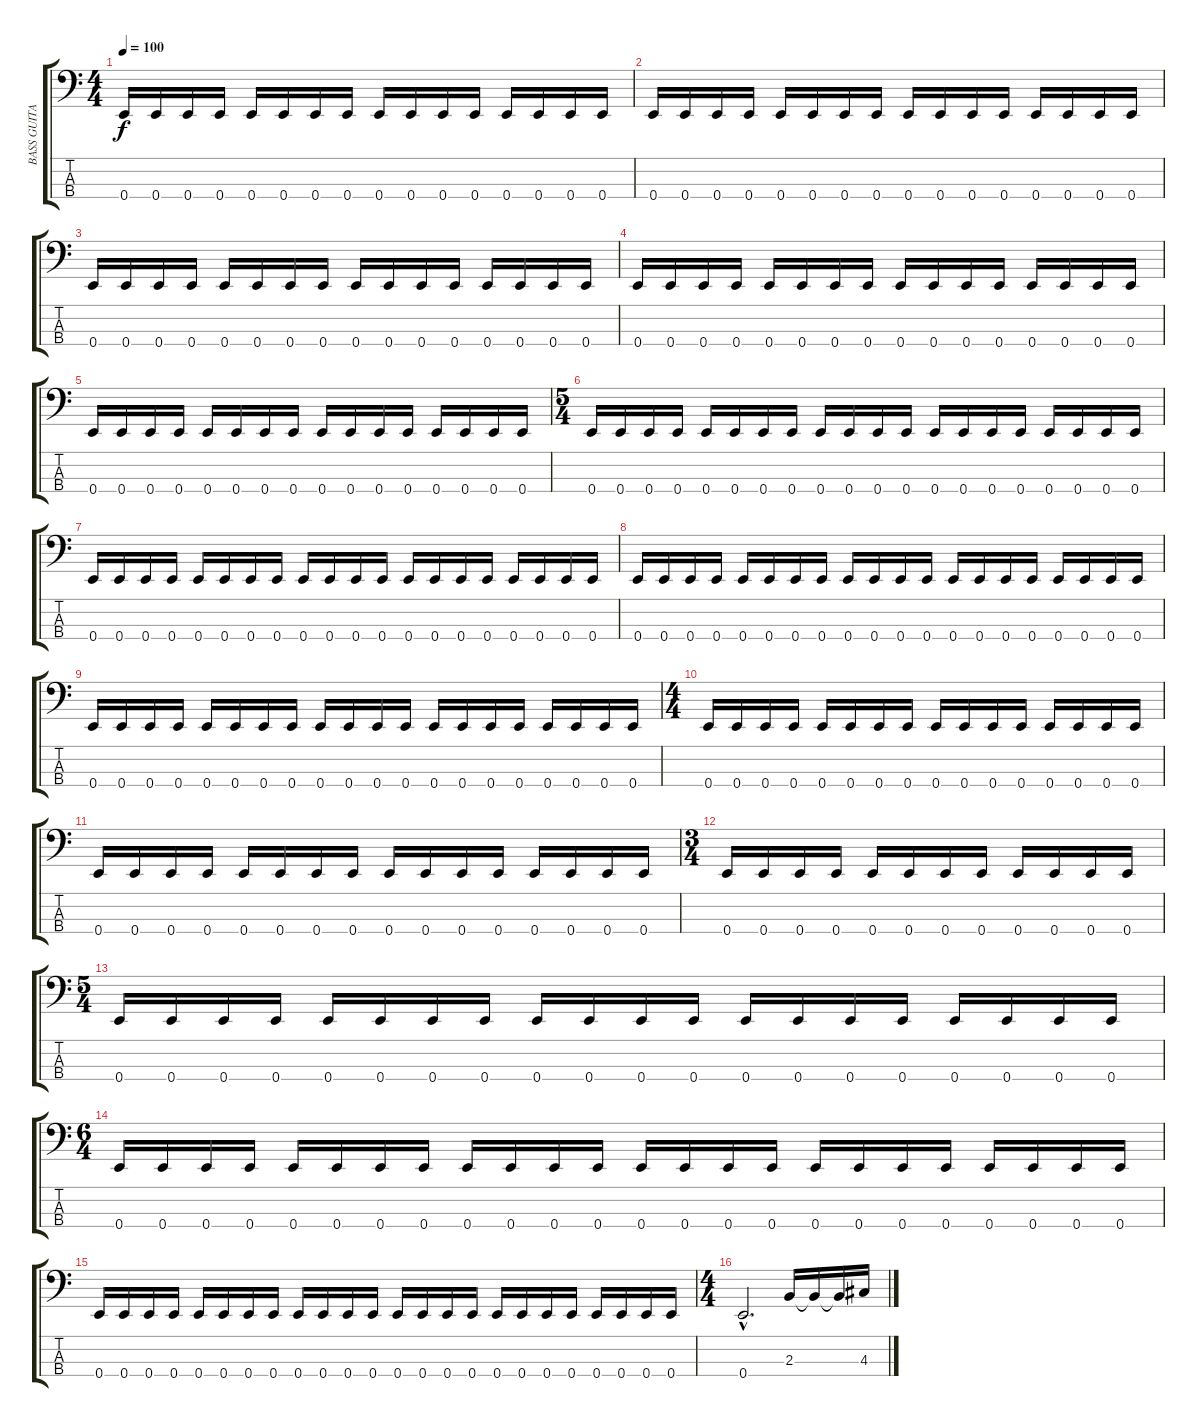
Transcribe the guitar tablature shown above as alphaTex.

\track ("BASS GUITAR" "BASS GUITA") {instrument electricbasspick}
\staff {score tabs}
\tuning (G2 D2 A1 E1) {hide}
\ts (4 4)
\tempo 100
\clef f4
\ks c
0.4.16{dy f volume 6} 0.4.16 0.4.16 0.4.16 0.4.16 0.4.16 0.4.16 0.4.16 0.4.16 0.4.16 0.4.16 0.4.16 0.4.16 0.4.16 0.4.16 0.4.16 |
0.4.16{volume 6} 0.4.16 0.4.16 0.4.16 0.4.16 0.4.16 0.4.16 0.4.16 0.4.16 0.4.16 0.4.16 0.4.16 0.4.16 0.4.16 0.4.16 0.4.16 |
0.4.16{volume 6} 0.4.16 0.4.16 0.4.16 0.4.16 0.4.16 0.4.16 0.4.16 0.4.16 0.4.16 0.4.16 0.4.16 0.4.16 0.4.16 0.4.16 0.4.16 |
0.4.16{volume 6} 0.4.16 0.4.16 0.4.16 0.4.16 0.4.16 0.4.16 0.4.16 0.4.16 0.4.16 0.4.16 0.4.16 0.4.16 0.4.16 0.4.16 0.4.16 |
0.4.16{volume 6} 0.4.16 0.4.16 0.4.16 0.4.16 0.4.16 0.4.16 0.4.16 0.4.16 0.4.16 0.4.16 0.4.16 0.4.16 0.4.16 0.4.16 0.4.16 |
\ts (5 4)
0.4.16{volume 6} 0.4.16 0.4.16 0.4.16 0.4.16 0.4.16 0.4.16 0.4.16 0.4.16 0.4.16 0.4.16 0.4.16 0.4.16 0.4.16 0.4.16 0.4.16 0.4.16 0.4.16 0.4.16 0.4.16 |
0.4.16{volume 6} 0.4.16 0.4.16 0.4.16 0.4.16 0.4.16 0.4.16 0.4.16 0.4.16 0.4.16 0.4.16 0.4.16 0.4.16 0.4.16 0.4.16 0.4.16 0.4.16 0.4.16 0.4.16 0.4.16 |
0.4.16{volume 6} 0.4.16 0.4.16 0.4.16 0.4.16 0.4.16 0.4.16 0.4.16 0.4.16 0.4.16 0.4.16 0.4.16 0.4.16 0.4.16 0.4.16 0.4.16 0.4.16 0.4.16 0.4.16 0.4.16 |
0.4.16{volume 6} 0.4.16 0.4.16 0.4.16 0.4.16 0.4.16 0.4.16 0.4.16 0.4.16 0.4.16 0.4.16 0.4.16 0.4.16 0.4.16 0.4.16 0.4.16 0.4.16 0.4.16 0.4.16 0.4.16 |
\ts (4 4)
0.4.16{volume 6} 0.4.16 0.4.16 0.4.16 0.4.16 0.4.16 0.4.16 0.4.16 0.4.16 0.4.16 0.4.16 0.4.16 0.4.16 0.4.16 0.4.16 0.4.16 |
0.4.16{volume 6} 0.4.16 0.4.16 0.4.16 0.4.16 0.4.16 0.4.16 0.4.16 0.4.16 0.4.16 0.4.16 0.4.16 0.4.16 0.4.16 0.4.16 0.4.16 |
\ts (3 4)
0.4.16{volume 6} 0.4.16 0.4.16 0.4.16 0.4.16 0.4.16 0.4.16 0.4.16 0.4.16 0.4.16 0.4.16 0.4.16 |
\ts (5 4)
0.4.16{volume 6} 0.4.16 0.4.16 0.4.16 0.4.16 0.4.16 0.4.16 0.4.16 0.4.16 0.4.16 0.4.16 0.4.16 0.4.16 0.4.16 0.4.16 0.4.16 0.4.16 0.4.16 0.4.16 0.4.16 |
\ts (6 4)
0.4.16{volume 6} 0.4.16 0.4.16 0.4.16 0.4.16 0.4.16 0.4.16 0.4.16 0.4.16 0.4.16 0.4.16 0.4.16 0.4.16 0.4.16 0.4.16 0.4.16 0.4.16 0.4.16 0.4.16 0.4.16 0.4.16 0.4.16 0.4.16 0.4.16 |
0.4.16{volume 6} 0.4.16 0.4.16 0.4.16 0.4.16 0.4.16 0.4.16 0.4.16 0.4.16 0.4.16 0.4.16 0.4.16 0.4.16 0.4.16 0.4.16 0.4.16 0.4.16 0.4.16 0.4.16 0.4.16 0.4.16 0.4.16 0.4.16 0.4.16 |
\ts (4 4)
0.4{hac}.2{d volume 14} 2.3.16{volume 8} 2.3{t}.16 2.3{t}.16 4.3.16
